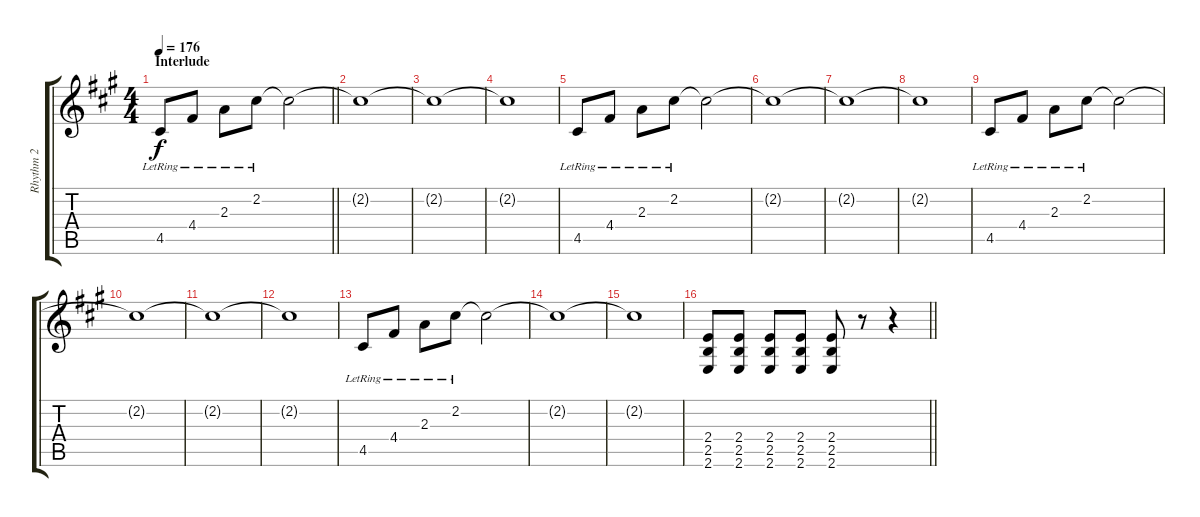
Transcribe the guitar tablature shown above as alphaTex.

\track ("Rhythm 2" "Rhythm 2") {instrument distortionguitar}
\staff {score tabs}
\tuning (E4 B3 G3 D3 A2 D2) {hide}
\ts (4 4)
\section ("" "Interlude")
\tempo 176
\clef g2
\barLineRight lightlight
\ks a
4.5{lr}.8{dy f} 4.4{lr}.8 2.3{lr}.8 2.2{lr}.8 2.2{t}.2 |
2.2{t}.1 |
2.2{t}.1 |
2.2{t}.1 |
4.5{lr}.8 4.4{lr}.8 2.3{lr}.8 2.2{lr}.8 2.2{t}.2 |
2.2{t}.1 |
2.2{t}.1 |
2.2{t}.1 |
4.5{lr}.8 4.4{lr}.8 2.3{lr}.8 2.2{lr}.8 2.2{t}.2 |
2.2{t}.1 |
2.2{t}.1 |
2.2{t}.1 |
4.5{lr}.8 4.4{lr}.8 2.3{lr}.8 2.2{lr}.8 2.2{t}.2 |
2.2{t}.1 |
2.2{t}.1 |
\barLineRight lightlight
(2.4 2.5 2.6).8 (2.4 2.5 2.6).8 (2.4 2.5 2.6).8 (2.4 2.5 2.6).8 (2.4 2.5 2.6).8 r.8 r.4
